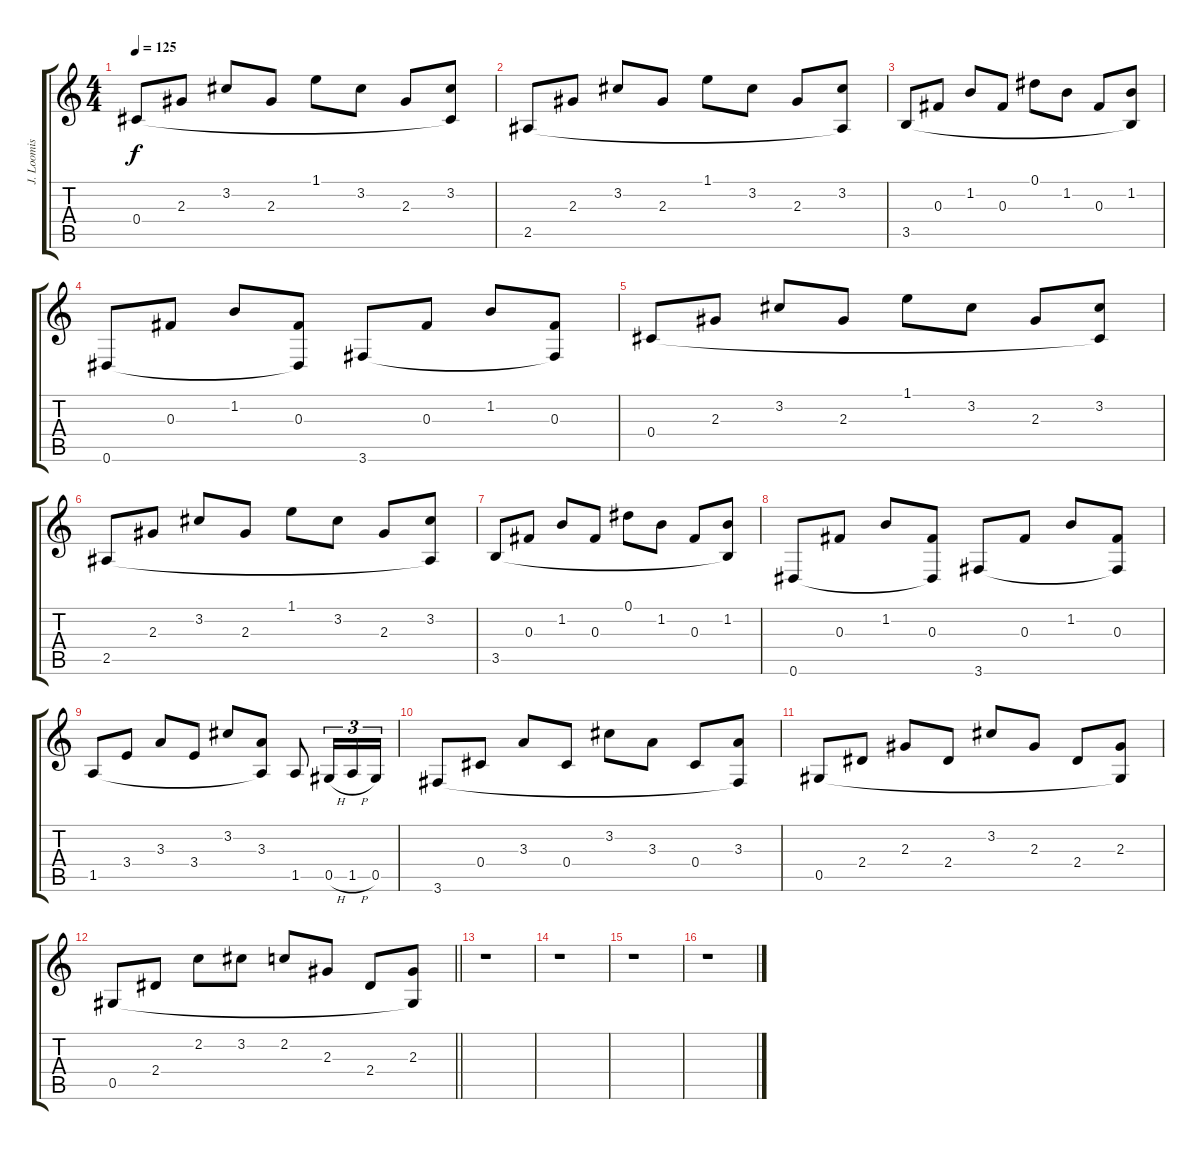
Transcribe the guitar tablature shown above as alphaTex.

\track ("J. Loomis (Acoustic)" "J. Loomis ") {instrument electricguitarclean}
\staff {score tabs}
\tuning (Eb4 Bb3 Gb3 Db3 Ab2 Eb2) {hide}
\ts (4 4)
\section ("" "")
\tempo 125
\clef g2
\ks c
0.4.8{dy f} 2.3.8 3.2.8 2.3.8 1.1.8 3.2.8 2.3.8 (3.2 0.4{t}).8 |
2.5.8 2.3.8 3.2.8 2.3.8 1.1.8 3.2.8 2.3.8 (3.2 2.5{t}).8 |
3.5.8 0.3.8 1.2.8 0.3.8 0.1.8 1.2.8 0.3.8 (1.2 3.5{t}).8 |
0.6.8 0.3.8 1.2.8 (0.3 0.6{t}).8 3.6.8 0.3.8 1.2.8 (0.3 3.6{t}).8 |
0.4.8 2.3.8 3.2.8 2.3.8 1.1.8 3.2.8 2.3.8 (3.2 0.4{t}).8 |
2.5.8 2.3.8 3.2.8 2.3.8 1.1.8 3.2.8 2.3.8 (3.2 2.5{t}).8 |
3.5.8 0.3.8 1.2.8 0.3.8 0.1.8 1.2.8 0.3.8 (1.2 3.5{t}).8 |
0.6.8 0.3.8 1.2.8 (0.3 0.6{t}).8 3.6.8 0.3.8 1.2.8 (0.3 3.6{t}).8 |
1.5.8 3.4.8 3.3.8 3.4.8 3.2.8 (3.3 1.5{t}).8 1.5.8 0.5{h}.16{tu (3 2)} 1.5{h}.16{tu (3 2)} 0.5.16{tu (3 2)} |
3.6.8 0.4.8 3.3.8 0.4.8 3.2.8 3.3.8 0.4.8 (3.3 3.6{t}).8 |
0.5.8 2.4.8 2.3.8 2.4.8 3.2.8 2.3.8 2.4.8 (2.3 0.5{t}).8 |
\barLineRight lightlight
0.5.8 2.4.8 2.2.8 3.2.8 2.2.8 2.3.8 2.4.8 (2.3 0.5{t}).8 |
\section ("" "")
r.1 |
r.1 |
r.1 |
r.1
